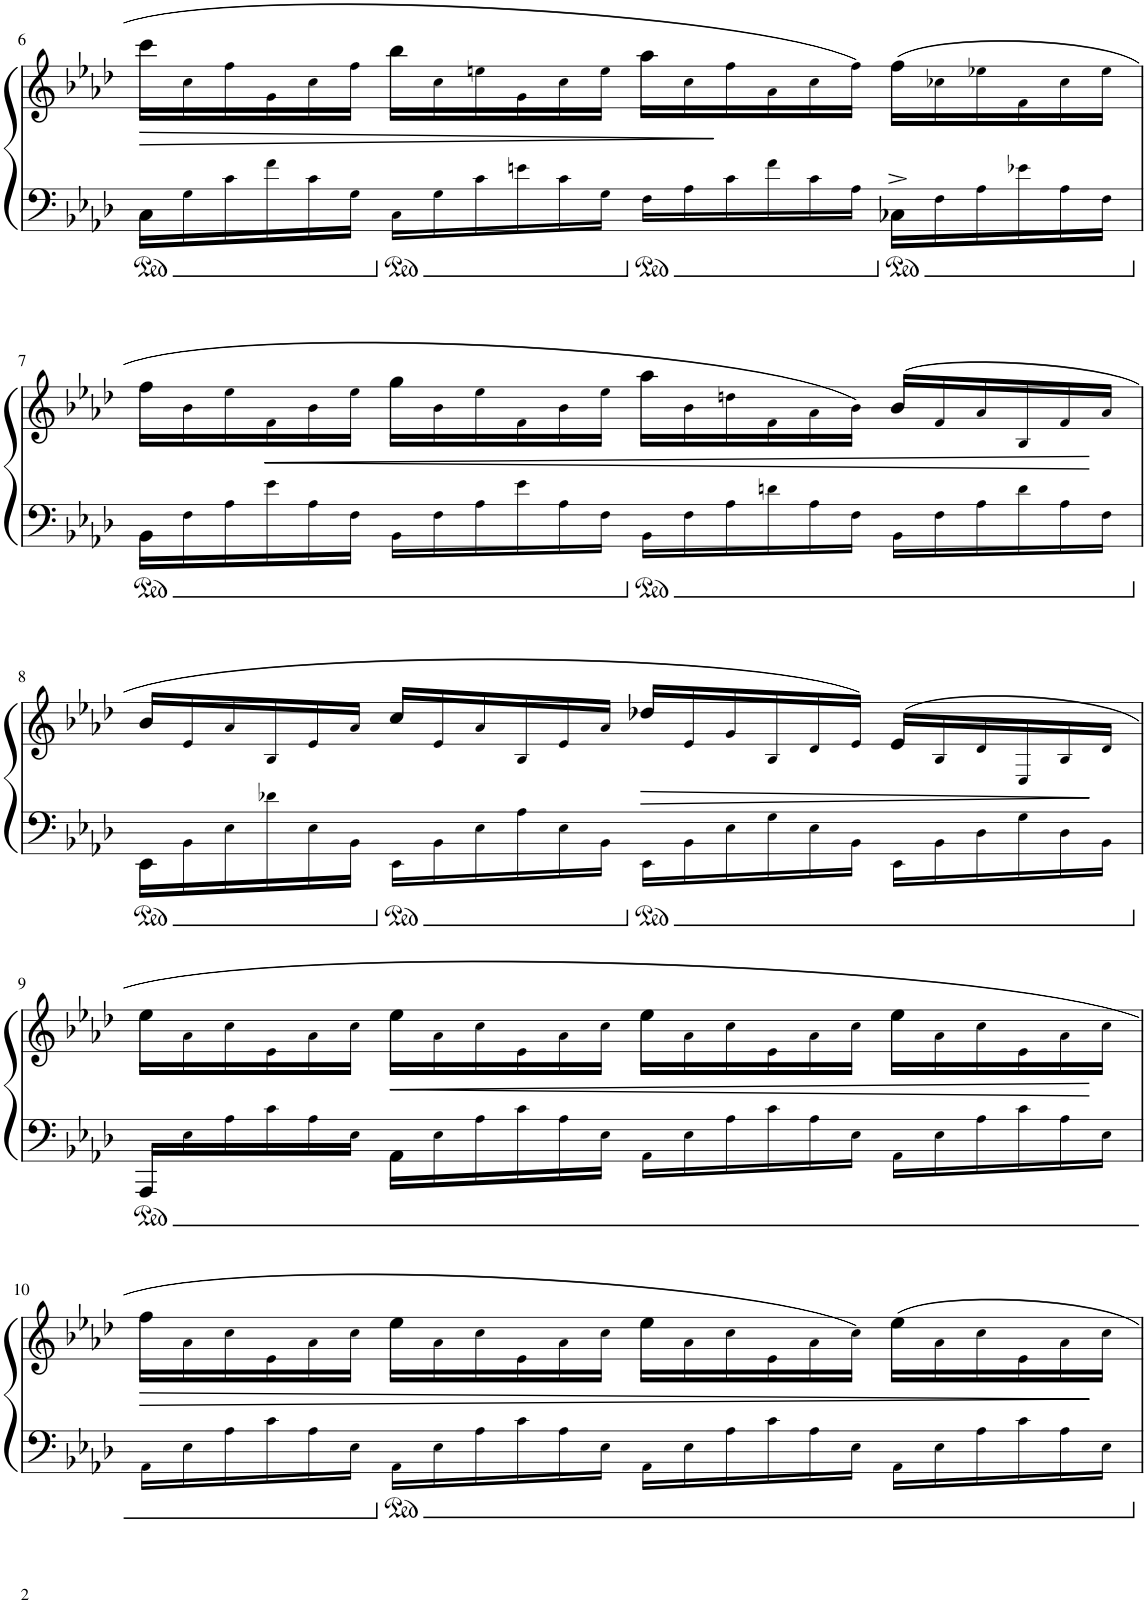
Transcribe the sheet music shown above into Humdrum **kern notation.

**kern	**kern	**dynam
*part1	*part1	*part1
*staff2	*staff1	*staff1/2
*I"Piano	*	*
*I'Pno	*	*
!!LO:PB:g=z
*clefF4	*clefG2	*
*k[b-e-a-d-]	*k[b-e-a-d-]	*
*M4/4	*M4/4	*
*met(c)	*met(c)	*
*Xbrackettup	*Xbrackettup	*
=6	=6	=6
!	!	!LO:HP:b
24C\LL	24ccc\LL	>
24G!\	24cc!\	.
24c!\	24ff!\	.
24f!\	24g!\	.
24c!\	24cc!\	.
24G!\JJ	24ff!\JJ	.
24C!\LL	24bb-\LL	.
24G!\	24cc!\	.
24c!\	24een!\	.
24en!\	24g!\	.
24c!\	24cc!\	.
24G!\JJ	24ee!\JJ	.
24F!\LL	24aa-\LL	.
24A-!\	24cc!\	.
24c!\	24ff!\	]
24f!\	24a-!\	.
24c!\	24cc!\	.
24A-!\JJ	24ff!\JJ	.
24C-X^\LL	(24ff\LL	.
24F!\	24cc-X!\	.
24A-!\	24ee-X!\	.
24e-X!\	24f!\	.
24A-!\	24cc-!\	.
24F!\JJ	24ee-!\JJ	.
!!LO:LB:g=z
=7	=7	=7
24BB-\LL	24ff\LL	.
24F!\	24b-!\	.
24A-!\	24ee-!\	.
!	!	!LO:HP:b
24e-!\	24f!\	<
24A-!\	24b-!\	.
24F!\JJ	24ee-!\JJ	.
24BB-!\LL	24gg\LL	.
24F!\	24b-!\	.
24A-!\	24ee-!\	.
24e-!\	24f!\	.
24A-!\	24b-!\	.
24F!\JJ	24ee-!\JJ	.
24BB-!\LL	24aa-\LL	.
24F!\	24b-!\	.
24A-!\	24ddn!\	.
24dn!\	24f!\	.
24A-!\	24a-!\	.
24F!\JJ	24b-!\JJ)	.
24BB-!\LL	(>24b-/LL	.
24F!\	24f!/	.
24A-!\	24a-!/	.
24d!\	24B-!/	.
24A-!\	24f!/	.
24F!\JJ	24a-!/JJ	[
!!LO:LB:g=z
=8	=8	=8
24EE-\LL	24b-/LL	.
24BB-!\	24e-!/	.
24E-!\	24a-!/	.
24d-X!\	24B-!/	.
24E-!\	24e-!/	.
24BB-!\JJ	24a-!/JJ	.
24EE-!\LL	24cc/LL	.
24BB-!\	24e-!/	.
24E-!\	24a-!/	.
24A-!\	24B-!/	.
24E-!\	24e-!/	.
24BB-!\JJ	24a-!/JJ	.
!	!	!LO:HP:b
24EE-!\LL	24dd-X/LL	>
24BB-!\	24e-!/	.
24E-!\	24g!/	.
24G!\	24B-!/	.
24E-!\	24d-!/	.
24BB-!\JJ	24e-!/JJ)	.
24EE-!\LL	(24e-~/LL	.
24BB-!\	24B-!/	.
24D-!\	24d-!/	.
24G!\	24E-!/	.
24D-!\	24B-!/	.
24BB-!\JJ	24d-!/JJ	]
!!LO:LB:g=z
=9	=9	=9
24AAA-/LL	24ee-\LL	.
24E-!\	24a-!\	.
24A-!\	24cc!\	.
24c!\	24e-!\	.
24A-!\	24a-!\	.
24E-!\JJ	24cc!\JJ	.
!	!	!LO:HP:b
24AA-\LL	24ee-\LL	<
24E-!\	24a-!\	.
24A-!\	24cc!\	.
24c!\	24e-!\	.
24A-!\	24a-!\	.
24E-!\JJ	24cc!\JJ	.
24AA-!\LL	24ee-\LL	.
24E-!\	24a-!\	.
24A-!\	24cc!\	.
24c!\	24e-!\	.
24A-!\	24a-!\	.
24E-!\JJ	24cc!\JJ	.
24AA-!\LL	24ee-\LL	.
24E-!\	24a-!\	.
24A-!\	24cc!\	.
24c!\	24e-!\	.
24A-!\	24a-!\	.
24E-!\JJ	24cc!\JJ	[
!!LO:LB:g=z
=10	=10	=10
24AA-!\LL	24ff\LL	.
24E-!\	24a-!\	.
24A-!\	24cc!\	.
24c!\	24e-!\	.
24A-!\	24a-!\	.
24E-!\JJ	24cc!\JJ	.
24AA-!\LL	24ee-\LL	.
24E-!\	24a-!\	.
24A-!\	24cc!\	.
24c!\	24e-!\	.
24A-!\	24a-!\	.
24E-!\JJ	24cc!\JJ	.
24AA-!\LL	24ee-\LL	.
24E-!\	24a-!\	.
24A-!\	24cc!\	.
24c!\	24e-!\	.
24A-!\	24a-!\	.
24E-!\JJ	24cc!\JJ)	.
24AA-!\LL	24ee-\LL	.
24E-!\	24a-!\	.
24A-!\	24cc!\	.
24c!\	24e-!\	.
24A-!\	24a-!\	.
24E-!\JJ	24cc!\JJ	.
=	=	=
*-	*-	*-
